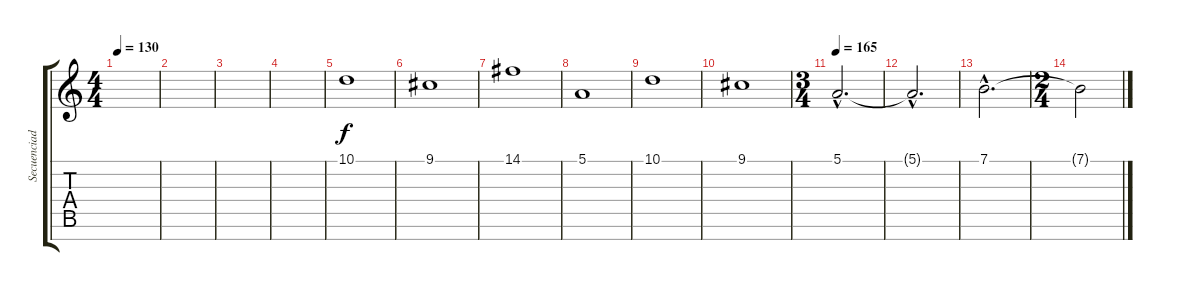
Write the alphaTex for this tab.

\track ("Secuenciador" "Secuenciad") {instrument stringensemble1}
\staff {score tabs}
\tuning (E4 B3 G3 D3 A2 E2 B1) {hide}
\ts (4 4)
\tempo 130
\clef g2
\ks c
|
|
|
|
10.1.1 |
9.1.1 |
14.1.1 |
5.1.1 |
10.1.1 |
9.1.1 |
\ts (3 4)
\tempo 165
5.1{hac}.2{d} |
5.1{hac t}.2{d} |
7.1{hac}.2{d} |
\ts (2 4)
7.1{t}.2
